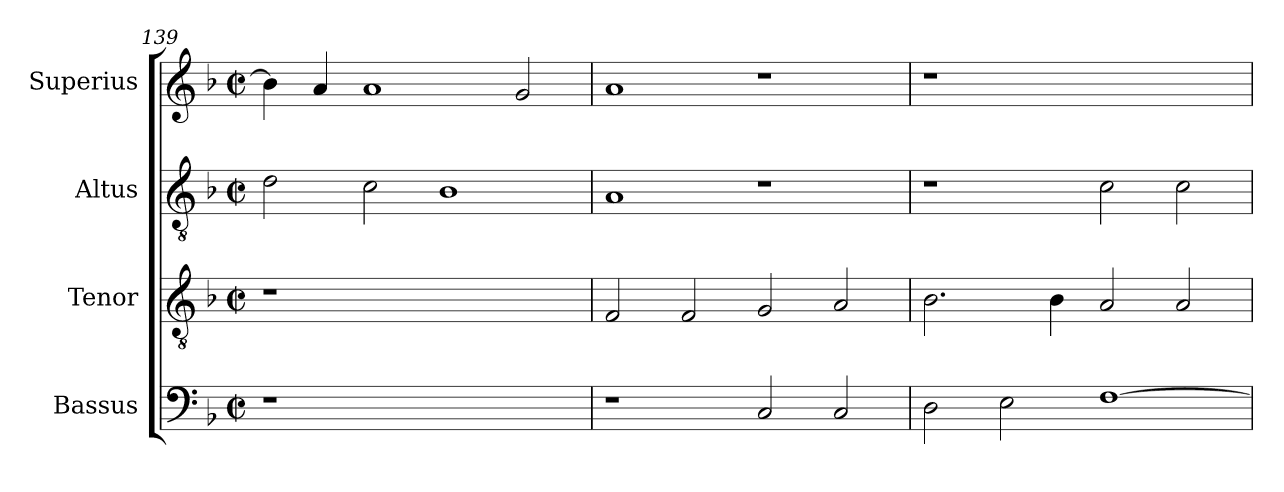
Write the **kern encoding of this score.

**kern	**kern	**kern	**kern
*part4	*part3	*part2	*part1
*staff4	*staff3	*staff2	*staff1
*I"Bassus	*I"Tenor	*I"Altus	*I"Superius
*I'B.	*I'T.	*I'A.	*I'S.
*clefF4	*clefGv2	*clefGv2	*clefG2
*	*ITrd7c12	*ITrd7c12	*
*k[b-]	*k[b-]	*k[b-]	*k[b-]
*F:	*F:	*F:	*F:
*M2/2	*M2/2	*M2/2	*M2/2
*met(c|)	*met(c|)	*met(c|)	*met(c|)
=139	=139	=139	=139
!LO:N:vis=1	!LO:N:vis=1	!	!
1r	1r	2Di\	4b-i\]
.	.	.	4ai/
.	.	2Ci\	1ai
1ryy	1ryy	1BB-i	.
.	.	.	2gi/
=140	=140	=140	=140
1r	2FFi/	1AAi	1ai
.	2FFi/	.	.
2Ci/	2GGi/	1r	1r
2Ci/	2AAi/	.	.
=141	=141	=141	=141
!	!	!	!LO:N:vis=1
2Di\	2.BB-i\	1r	1r
2Ei\	.	.	.
.	4BB-i\	.	.
[>1Fi	2AAi/	2Ci\	1ryy
.	2AAi/	2Ci\	.
=	=	=	=
*-	*-	*-	*-
